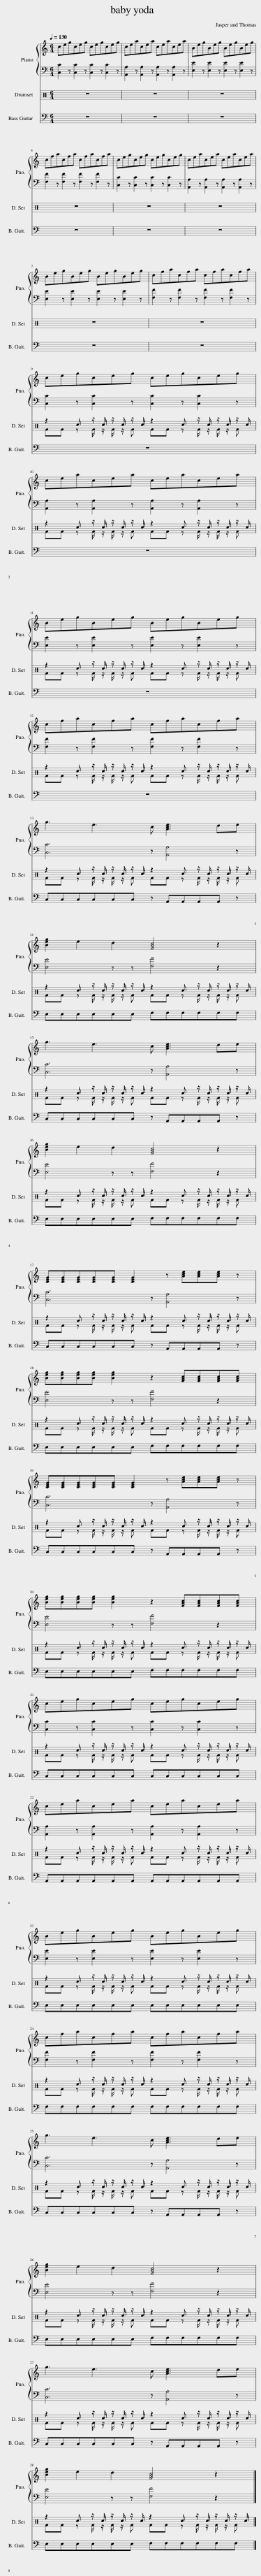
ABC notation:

X:1
%%score { 1 | 2 } ( 3 4 ) 5
L:1/8
Q:1/4=130
M:6/4
I:linebreak $
K:C
V:1 treble
V:2 bass
V:3 perc
K:none
V:4 perc
K:none
V:5 bass transpose=-12
V:1
 cegceg cegceg | ceacea ceacea | BegBeg BegBeg |$ cfacfa cfacfa | cegceg cegceg | %5
 ceacea ceacea |$ BegBeg BegBeg | cfacfa cfacfa |$ cegceg cegceg |$ ceacea ceacea |$ %10
 BegBeg BegBeg |$ cfacfa cfacfa |$ g3 e3 c [Ace]3 de |$ [Beg]2 e2 d2 [FAc]4 z2 |$ g3 e3 c [Ace]3 de |$ %15
 [Beg]2 e2 d2 [FAc]4 z2 |$ [CEG][CEG][CEG][CEG][CEG] [CEG]2 z [Ace][Ace][Ace] z |$ [Beg][Beg][Beg][Beg] [Beg]2 z2 [FAc][FAc][FAc][FAc] |$ [CEG][CEG][CEG][CEG][CEG] [CEG]2 z [Ace][Ace][Ace] z |$ [Beg][Beg][Beg][Beg] [Beg]2 z2 [FAc][FAc][FAc][FAc] |$ %20
 cegceg cegceg |$ ceacea ceacea |$ BegBeg BegBeg |$ cfacfa cfacfa |$ g3 e3 c [Ace]3 de |$ %25
 [Beg]2 e2 d2 [FAc]4 z2 |$ g3 e3 c [Ace]3 de |$ [Beg]2 e2 d2 [FAc]4 z2 |] %28
V:2
 [C,C]2 z [C,C]2 z [C,C]2 z [C,C]2 z | [A,,A,]2 z [A,,A,]2 z [A,,A,]2 z [A,,A,]2 z | [E,E]2 z [E,E]2 z [E,E]2 z [E,E]2 z |$ [F,F]2 z [F,F]2 z [F,F]2 z [F,F]2 z | [C,C]2 z [C,C]2 z [C,C]2 z [C,C]2 z | %5
 [A,,A,]2 z [A,,A,]2 z [A,,A,]2 z [A,,A,]2 z |$ [E,E]2 z [E,E]2 z [E,E]2 z [E,E]2 z | [F,F]2 z [F,F]2 z [F,F]2 z [F,F]2 z |$ [C,C]2 z [C,C]2 z [C,C]2 z [C,C]2 z |$ [A,,A,]2 z [A,,A,]2 z [A,,A,]2 z [A,,A,]2 z |$ %10
 [E,E]2 z [E,E]2 z [E,E]2 z [E,E]2 z |$ [F,F]2 z [F,F]2 z [F,F]2 z [F,F]2 z |$ [C,C]6 z [A,,A,]4 z |$ [E,E]4 z z [F,F]4 z2 |$ [C,C]6 z [A,,A,]4 z |$ %15
 [E,E]4 z z [F,F]4 z2 |$ [C,C]6 z [A,,A,]4 z |$ [E,E]4 z z [F,F]4 z2 |$ [C,C]6 z [A,,A,]4 z |$ [E,E]4 z z [F,F]4 z2 |$ %20
 [C,C]2 z [C,C]2 z [C,C]2 z [C,C]2 z |$ [A,,A,]2 z [A,,A,]2 z [A,,A,]2 z [A,,A,]2 z |$ [E,E]2 z [E,E]2 z [E,E]2 z [E,E]2 z |$ [F,F]2 z [F,F]2 z [F,F]2 z [F,F]2 z |$ [C,C]6 z [A,,A,]4 z |$ %25
 [E,E]4 z z [F,F]4 z2 |$ [C,C]6 z [A,,A,]4 z |$ [E,E]4 z z [F,F]4 z2 |] %28
V:3
 z12 | z12 | z12 |$ z12 | z12 | %5
 z12 |$ z12 | z12 |$ z2 c z/ c/ z/ c/ z/ c/ z2 c z/ c/ z/ c/ z/ c/ |$ z2 c z/ c/ z/ c/ z/ c/ z2 c z/ c/ z/ c/ z/ c/ |$ %10
 z2 c z/ c/ z/ c/ z/ c/ z2 c z/ c/ z/ c/ z/ c/ |$ z2 c z/ c/ z/ c/ z/ c/ z2 c z/ c/ z/ c/ z/ c/ |$ z2 c z/ c/ z/ c/ z/ c/ z2 c z/ c/ z/ c/ z/ c/ |$ z2 c z/ c/ z/ c/ z/ c/ z2 c z/ c/ z/ c/ z/ c/ |$ z2 c z/ c/ z/ c/ z/ c/ z2 c z/ c/ z/ c/ z/ c/ |$ %15
 z2 c z/ c/ z/ c/ z/ c/ z2 c z/ c/ z/ c/ z/ c/ |$ z2 c z/ c/ z/ c/ z/ c/ z2 c z/ c/ z/ c/ z/ c/ |$ z2 c z/ c/ z/ c/ z/ c/ z2 c z/ c/ z/ c/ z/ c/ |$ z2 c z/ c/ z/ c/ z/ c/ z2 c z/ c/ z/ c/ z/ c/ |$ z2 c z/ c/ z/ c/ z/ c/ z2 c z/ c/ z/ c/ z/ c/ |$ %20
 z2 c z/ c/ z/ c/ z/ c/ z2 c z/ c/ z/ c/ z/ c/ |$ z2 c z/ c/ z/ c/ z/ c/ z2 c z/ c/ z/ c/ z/ c/ |$ z2 c z/ c/ z/ c/ z/ c/ z2 c z/ c/ z/ c/ z/ c/ |$ z2 c z/ c/ z/ c/ z/ c/ z2 c z/ c/ z/ c/ z/ c/ |$ z2 c z/ c/ z/ c/ z/ c/ z2 c z/ c/ z/ c/ z/ c/ |$ %25
 z2 c z/ c/ z/ c/ z/ c/ z2 c z/ c/ z/ c/ z/ c/ |$ z2 c z/ c/ z/ c/ z/ c/ z2 c z/ c/ z/ c/ z/ c/ |$ z2 c z/ c/ z/ c/ z/ c/ z2 c z/ c/ z/ c/ z/ c/ |] %28
V:4
 x12 | x12 | x12 |$ x12 | x12 | %5
 x12 |$ x12 | x12 |$ FF z F/ z/ F/ z/ F FF z F/ z/ F/ z/ F |$ FF z F/ z/ F/ z/ F FF z F/ z/ F/ z/ F |$ %10
 FF z F/ z/ F/ z/ F FF z F/ z/ F/ z/ F |$ FF z F/ z/ F/ z/ F FF z F/ z/ F/ z/ F |$ FF z F/ z/ F/ z/ F FF z F/ z/ F/ z/ F |$ FF z F/ z/ F/ z/ F FF z F/ z/ F/ z/ F |$ FF z F/ z/ F/ z/ F FF z F/ z/ F/ z/ F |$ %15
 FF z F/ z/ F/ z/ F FF z F/ z/ F/ z/ F |$ FF z F/ z/ F/ z/ F FF z F/ z/ F/ z/ F |$ FF z F/ z/ F/ z/ F FF z F/ z/ F/ z/ F |$ FF z F/ z/ F/ z/ F FF z F/ z/ F/ z/ F |$ FF z F/ z/ F/ z/ F FF z F/ z/ F/ z/ F |$ %20
 FF z F/ z/ F/ z/ F FF z F/ z/ F/ z/ F |$ FF z F/ z/ F/ z/ F FF z F/ z/ F/ z/ F |$ FF z F/ z/ F/ z/ F FF z F/ z/ F/ z/ F |$ FF z F/ z/ F/ z/ F FF z F/ z/ F/ z/ F |$ FF z F/ z/ F/ z/ F FF z F/ z/ F/ z/ F |$ %25
 FF z F/ z/ F/ z/ F FF z F/ z/ F/ z/ F |$ FF z F/ z/ F/ z/ F FF z F/ z/ F/ z/ F |$ FF z F/ z/ F/ z/ F FF z F/ z/ F/ z/ F |] %28
V:5
 z12 | z12 | z12 |$ z12 | z12 | %5
 z12 |$ z12 | z12 |$ z12 |$ z12 |$ %10
 z12 |$ z12 |$ C,C,C,C,C,C, z A,,A,,A,,A,, z |$ E,E,E,E,E,E, F,F,F,F,F,F, |$ C,C,C,C,C,C, z A,,A,,A,,A,, z |$ %15
 E,E,E,E,E,E, F,F,F,F,F,F, |$ C,C,C,C,C,C, z A,,A,,A,,A,, z |$ E,E,E,E,E,E, F,F,F,F,F,F, |$ C,C,C,C,C,C, z A,,A,,A,,A,, z |$ E,E,E,E,E,E, F,F,F,F,F,F, |$ %20
 C,C,C,C,C,C, C,C,C,C,C,C, |$ A,,A,,A,,A,,A,,A,, A,,A,,A,,A,,A,,A,, |$ E,E,E,E,E,E, E,E,E,E,E,E, |$ F,F,F,F,F,F, F,F,F,F,F,F, |$ C,C,C,C,C,C, z A,,A,,A,,A,, z |$ %25
 E,E,E,E,E,E, F,F,F,F,F,F, |$ C,C,C,C,C,C, z A,,A,,A,,A,, z |$ E,E,E,E,E,E, F,F,F,F,F,F, |] %28
